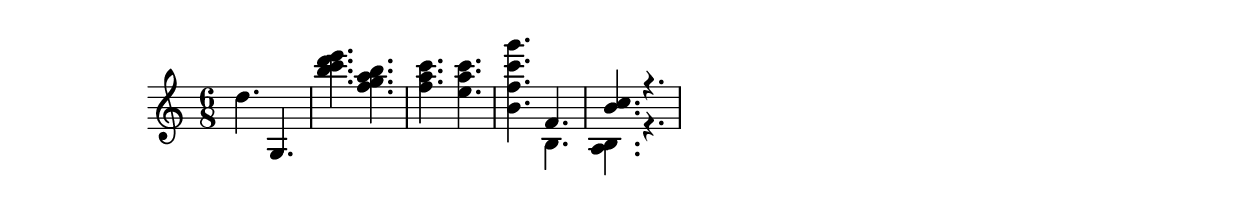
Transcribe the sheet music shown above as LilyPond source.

\version "2.2.0" \header{


    texidoc=" Noteheads can have dots, and rests too.  
    Augmentation dots should never be printed on a staff line,
but rather be shifted vertically. They should go up, but in case of
multiple parts, the down stems have down shifted dots.  In case of
chords, all dots should be in a column.  The dots follow the shift
of rests when avoiding collisions.

The priorities to print the dots are (ranked in importance):

@itemize @bullet
@item keeping dots off staff lines,
@item keeping dots close to their  note heads,
@item moving dots in the direction specified by the voice,
@item moving dots up.
@end itemize

"
}



\score { 
  \context Voice \notes\relative c'' {
    \time 6/8
	d4. g,,
    \stemDown
    <b'' c d e>4.  <f g a b>
    <f a c> <e a c> <b f' c' g'>
	
	
    <<
	{ f  <b c> r4.  }\\
	{ b, <a b> r4. }
    >>
	
	
  }
  \paper { }  
  \midi { }
}

